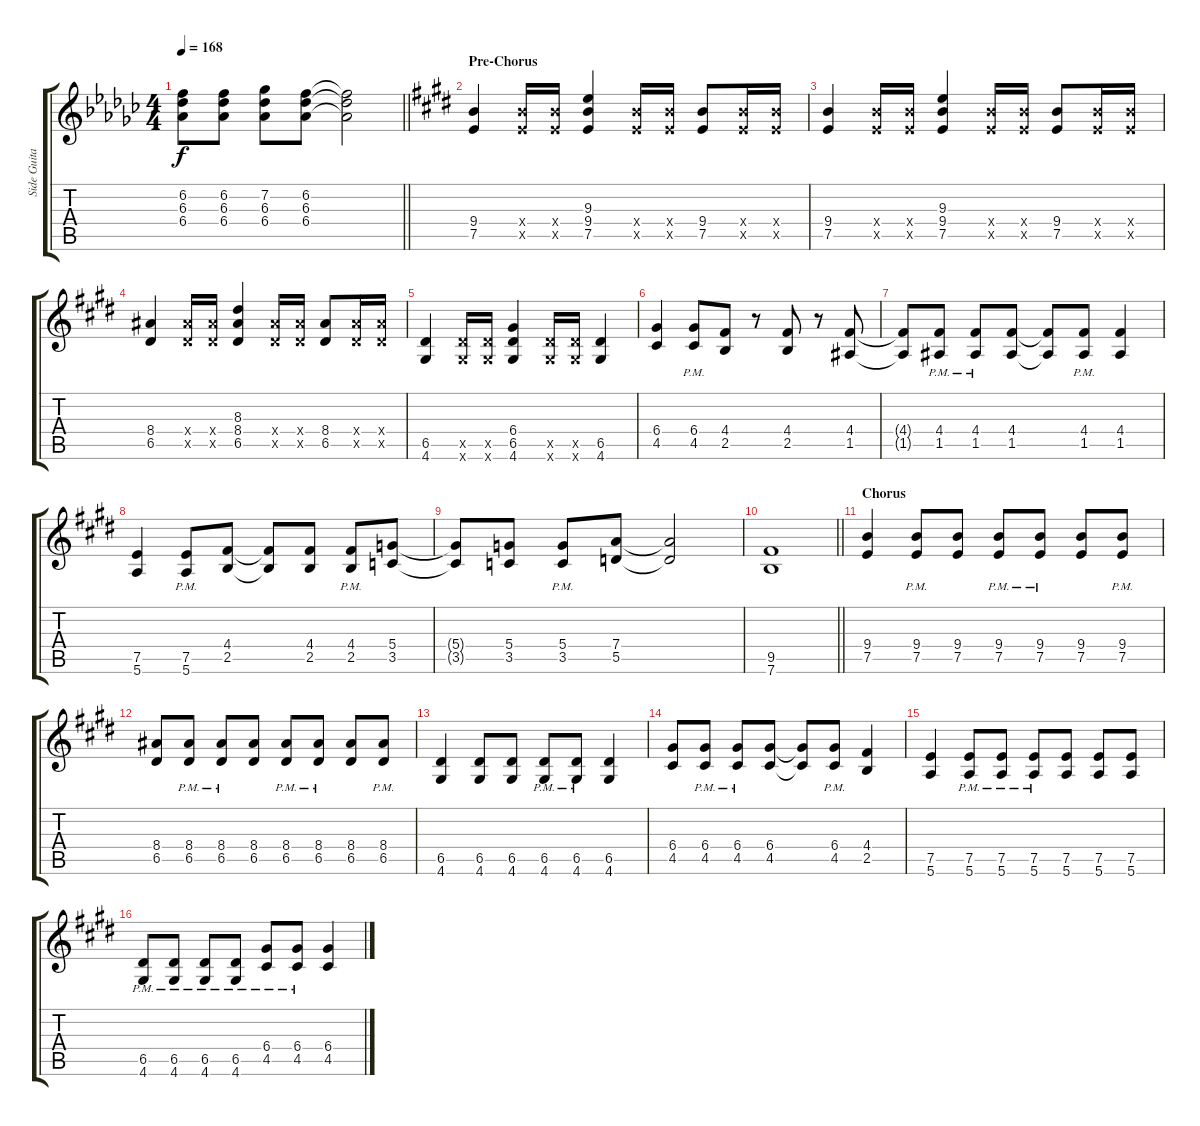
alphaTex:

\track ("Side Guitar" "Side Guita") {instrument distortionguitar}
\staff {score tabs}
\tuning (E4 B3 G3 D3 A2 E2) {hide}
\ts (4 4)
\tempo 168
\clef g2
\barLineRight lightlight
\ks gb
(6.2{t} 6.3{t} 6.4{t}).8{dy f} (6.2 6.3 6.4).8 (7.2 6.3 6.4).8 (6.2 6.3 6.4).8 (6.2{t} 6.3{t} 6.4{t}).2 |
\section ("" "Pre-Chorus")
\ks e
(9.4 7.5).4 (9.4{x} 7.5{x}).16 (9.4{x} 7.5{x}).16 (9.3 9.4 7.5).4 (9.4{x} 7.5{x}).16 (9.4{x} 7.5{x}).16 (9.4 7.5).8 (9.4{x} 7.5{x}).16 (9.4{x} 7.5{x}).16 |
(9.4 7.5).4 (9.4{x} 7.5{x}).16 (9.4{x} 7.5{x}).16 (9.3 9.4 7.5).4 (9.4{x} 7.5{x}).16 (9.4{x} 7.5{x}).16 (9.4 7.5).8 (9.4{x} 7.5{x}).16 (9.4{x} 7.5{x}).16 |
(8.4 6.5).4 (8.4{x} 6.5{x}).16 (8.4{x} 6.5{x}).16 (8.3 8.4 6.5).4 (8.4{x} 6.5{x}).16 (8.4{x} 6.5{x}).16 (8.4 6.5).8 (8.4{x} 6.5{x}).16 (8.4{x} 6.5{x}).16 |
(6.5 4.6).4 (6.5{x} 4.6{x}).16 (6.5{x} 4.6{x}).16 (6.4 6.5 4.6).4 (6.5{x} 4.6{x}).16 (6.5{x} 4.6{x}).16 (6.5 4.6).4 |
(6.4 4.5).4 (6.4{pm} 4.5{pm}).8 (4.4 2.5).8 r.8 (4.4 2.5).8 r.8 (4.4 1.5).8 |
(4.4{t} 1.5{t}).8 (4.4{pm} 1.5{pm}).8 (4.4{pm} 1.5{pm}).8 (4.4 1.5).8 (4.4{t} 1.5{t}).8 (4.4{pm} 1.5{pm}).8 (4.4 1.5).4 |
(7.5 5.6).4 (7.5{pm} 5.6{pm}).8 (4.4 2.5).8 (4.4{t} 2.5{t}).8 (4.4 2.5).8 (4.4{pm} 2.5{pm}).8 (5.4 3.5).8 |
(5.4{t} 3.5{t}).8 (5.4 3.5).8 (5.4{pm} 3.5{pm}).8 (7.4 5.5).8 (7.4{t} 5.5{t}).2 |
\barLineRight lightlight
(9.5 7.6).1 |
\section ("" "Chorus")
(9.4 7.5).4 (9.4{pm} 7.5{pm}).8 (9.4 7.5).8 (9.4{pm} 7.5{pm}).8 (9.4{pm} 7.5{pm}).8 (9.4 7.5).8 (9.4{pm} 7.5{pm}).8 |
(8.4 6.5).8 (8.4{pm} 6.5{pm}).8 (8.4{pm} 6.5{pm}).8 (8.4 6.5).8 (8.4{pm} 6.5{pm}).8 (8.4{pm} 6.5{pm}).8 (8.4 6.5).8 (8.4{pm} 6.5{pm}).8 |
(6.5 4.6).4 (6.5 4.6).8 (6.5 4.6).8 (6.5{pm} 4.6{pm}).8 (6.5{pm} 4.6{pm}).8 (6.5 4.6).4 |
(6.4 4.5).8 (6.4{pm} 4.5{pm}).8 (6.4{pm} 4.5{pm}).8 (6.4 4.5).8 (6.4{t} 4.5{t}).8 (6.4{pm} 4.5{pm}).8 (4.4 2.5).4 |
(7.5 5.6).4 (7.5{pm} 5.6{pm}).8 (7.5{pm} 5.6{pm}).8 (7.5{pm} 5.6{pm}).8 (7.5 5.6).8 (7.5 5.6).8 (7.5 5.6).8 |
(6.5{pm} 4.6{pm}).8 (6.5{pm} 4.6{pm}).8 (6.5{pm} 4.6{pm}).8 (6.5{pm} 4.6{pm}).8 (6.4{pm} 4.5{pm}).8 (6.4{pm} 4.5{pm}).8 (6.4 4.5).4
